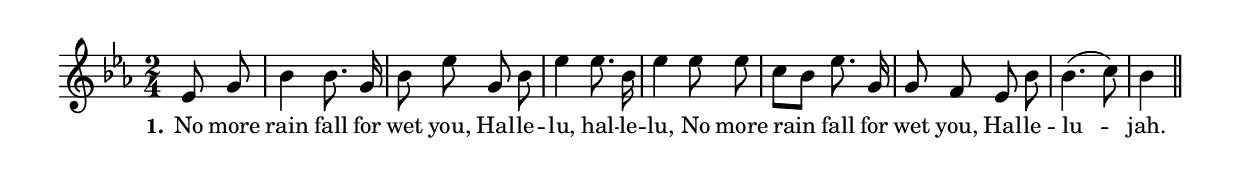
% 060.ly - Score sheet for "No more rain fall for wet you."
% Copyright (C) 2007  Marcus Brinkmann <marcus@gnu.org>
%
% This score sheet is free software; you can redistribute it and/or
% modify it under the terms of the Creative Commons Legal Code
% Attribution-ShareALike as published by Creative Commons; either
% version 2.0 of the License, or (at your option) any later version.
%
% This score sheet is distributed in the hope that it will be useful,
% but WITHOUT ANY WARRANTY; without even the implied warranty of
% MERCHANTABILITY or FITNESS FOR A PARTICULAR PURPOSE.  See the
% Creative Commons Legal Code Attribution-ShareALike for more details.
%
% You should have received a copy of the Creative Commons Legal Code
% Attribution-ShareALike along with this score sheet; if not, write to
% Creative Commons, 543 Howard Street, 5th Floor,
% San Francisco, CA 94105-3013  United States

\version "2.21.0"

%\header
%{
%  title = "No More Rain Fall For Wet You"
%  composer = "trad."
%}

melody =
<<
     \context Voice
    {
	\set Staff.midiInstrument = "acoustic grand"
	\override Staff.VerticalAxisGroup.minimum-Y-extent = #'(0 . 0)

	\autoBeamOff

	\time 2/4
	\clef violin
	\key es \major

	{
	    \partial 4 es'8 g' |
	    bes'4 bes'8. g'16 | bes'8 es'' g' bes' | es''4 es''8. bes'16 |
	    es''4 es''8 es'' | c''8[ bes'] es''8. g'16 | g'8 f' es' bes' |
	    bes'4.( c''8) | bes'4 \bar "||"
	}
    }
    \new Lyrics
    \lyricsto "" {
        \override LyricText.font-size = #0
        \override StanzaNumber.font-size = #-1

	\set stanza = "1."
	No more rain fall for wet you, Hal -- le -- lu, hal -- le -- lu,
	No more rain fall for wet you, Hal -- le -- lu -- jah.
    }
>>


\score
{
  \new Staff { \melody }

  \layout { indent = 0.0 }
}

\score
{
  \new Staff { \unfoldRepeats \melody }


  \midi {
    \tempo 4 = 82
    }


}
